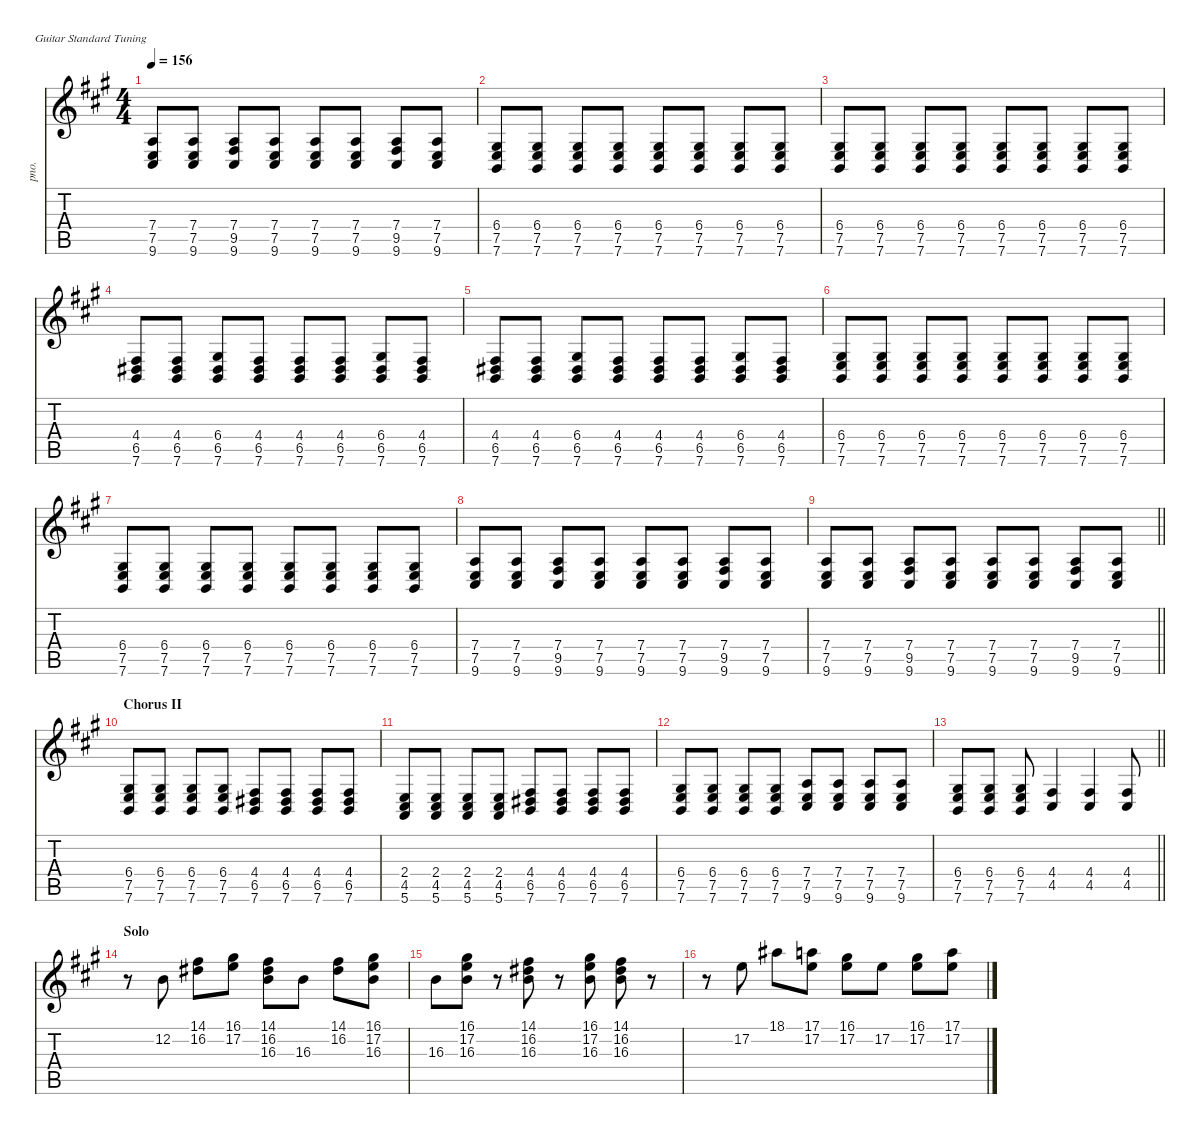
\defaultSystemsLayout 4
\hideDynamics
\bracketExtendMode nobrackets
\otherSystemsTrackNameOrientation horizontal
\track ("Piano" "pno.") {instrument honkytonkpiano}
\staff {score tabs}
\tuning (E4 B3 G3 D3 A2 E2)
\ts (4 4)
\tempo 156
\clef g2
\ks a
(7.4{acc forcenatural} 7.5{acc forcenatural} 9.6{acc #}).8{dy mf beam Up} (7.4{acc forcenatural} 7.5{acc forcenatural} 9.6{acc #}).8{beam Up} (7.4{acc forcenatural} 9.5{acc #} 9.6{acc #}).8{beam Up} (7.4{acc forcenatural} 7.5{acc forcenatural} 9.6{acc #}).8{beam Up} (7.4{acc forcenatural} 7.5{acc forcenatural} 9.6{acc #}).8{beam Up} (7.4{acc forcenatural} 7.5{acc forcenatural} 9.6{acc #}).8{beam Up} (7.4{acc forcenatural} 9.5{acc #} 9.6{acc #}).8{beam Up} (7.4{acc forcenatural} 7.5{acc forcenatural} 9.6{acc #}).8{beam Up} |
(6.4{acc #} 7.5{acc forcenatural} 7.6{acc forcenatural}).8{beam Up} (6.4{acc #} 7.5{acc forcenatural} 7.6{acc forcenatural}).8{beam Up} (6.4{acc #} 7.5{acc forcenatural} 7.6{acc forcenatural}).8{beam Up} (6.4{acc #} 7.5{acc forcenatural} 7.6{acc forcenatural}).8{beam Up} (6.4{acc #} 7.5{acc forcenatural} 7.6{acc forcenatural}).8{beam Up} (6.4{acc #} 7.5{acc forcenatural} 7.6{acc forcenatural}).8{beam Up} (6.4{acc #} 7.5{acc forcenatural} 7.6{acc forcenatural}).8{beam Up} (6.4{acc #} 7.5{acc forcenatural} 7.6{acc forcenatural}).8{beam Up} |
(6.4{acc #} 7.5{acc forcenatural} 7.6{acc forcenatural}).8{beam Up} (6.4{acc #} 7.5{acc forcenatural} 7.6{acc forcenatural}).8{beam Up} (6.4{acc #} 7.5{acc forcenatural} 7.6{acc forcenatural}).8{beam Up} (6.4{acc #} 7.5{acc forcenatural} 7.6{acc forcenatural}).8{beam Up} (6.4{acc #} 7.5{acc forcenatural} 7.6{acc forcenatural}).8{beam Up} (6.4{acc #} 7.5{acc forcenatural} 7.6{acc forcenatural}).8{beam Up} (6.4{acc #} 7.5{acc forcenatural} 7.6{acc forcenatural}).8{beam Up} (6.4{acc #} 7.5{acc forcenatural} 7.6{acc forcenatural}).8{beam Up} |
(4.4{acc #} 6.5{acc #} 7.6{acc forcenatural}).8{beam Up} (4.4{acc #} 6.5{acc #} 7.6{acc forcenatural}).8{beam Up} (6.4{acc #} 6.5{acc #} 7.6{acc forcenatural}).8{beam Up} (4.4{acc #} 6.5{acc #} 7.6{acc forcenatural}).8{beam Up} (4.4{acc #} 6.5{acc #} 7.6{acc forcenatural}).8{beam Up} (4.4{acc #} 6.5{acc #} 7.6{acc forcenatural}).8{beam Up} (6.4{acc #} 6.5{acc #} 7.6{acc forcenatural}).8{beam Up} (4.4{acc #} 6.5{acc #} 7.6{acc forcenatural}).8{beam Up} |
(4.4{acc #} 6.5{acc #} 7.6{acc forcenatural}).8{beam Up} (4.4{acc #} 6.5{acc #} 7.6{acc forcenatural}).8{beam Up} (6.4{acc #} 6.5{acc #} 7.6{acc forcenatural}).8{beam Up} (4.4{acc #} 6.5{acc #} 7.6{acc forcenatural}).8{beam Up} (4.4{acc #} 6.5{acc #} 7.6{acc forcenatural}).8{beam Up} (4.4{acc #} 6.5{acc #} 7.6{acc forcenatural}).8{beam Up} (6.4{acc #} 6.5{acc #} 7.6{acc forcenatural}).8{beam Up} (4.4{acc #} 6.5{acc #} 7.6{acc forcenatural}).8{beam Up} |
(6.4{acc #} 7.5{acc forcenatural} 7.6{acc forcenatural}).8{beam Up} (6.4{acc #} 7.5{acc forcenatural} 7.6{acc forcenatural}).8{beam Up} (6.4{acc #} 7.5{acc forcenatural} 7.6{acc forcenatural}).8{beam Up} (6.4{acc #} 7.5{acc forcenatural} 7.6{acc forcenatural}).8{beam Up} (6.4{acc #} 7.5{acc forcenatural} 7.6{acc forcenatural}).8{beam Up} (6.4{acc #} 7.5{acc forcenatural} 7.6{acc forcenatural}).8{beam Up} (6.4{acc #} 7.5{acc forcenatural} 7.6{acc forcenatural}).8{beam Up} (6.4{acc #} 7.5{acc forcenatural} 7.6{acc forcenatural}).8{beam Up} |
(6.4{acc #} 7.5{acc forcenatural} 7.6{acc forcenatural}).8{beam Up} (6.4{acc #} 7.5{acc forcenatural} 7.6{acc forcenatural}).8{beam Up} (6.4{acc #} 7.5{acc forcenatural} 7.6{acc forcenatural}).8{beam Up} (6.4{acc #} 7.5{acc forcenatural} 7.6{acc forcenatural}).8{beam Up} (6.4{acc #} 7.5{acc forcenatural} 7.6{acc forcenatural}).8{beam Up} (6.4{acc #} 7.5{acc forcenatural} 7.6{acc forcenatural}).8{beam Up} (6.4{acc #} 7.5{acc forcenatural} 7.6{acc forcenatural}).8{beam Up} (6.4{acc #} 7.5{acc forcenatural} 7.6{acc forcenatural}).8{beam Up} |
(7.4{acc forcenatural} 7.5{acc forcenatural} 9.6{acc #}).8{beam Up} (7.4{acc forcenatural} 7.5{acc forcenatural} 9.6{acc #}).8{beam Up} (7.4{acc forcenatural} 9.5{acc #} 9.6{acc #}).8{beam Up} (7.4{acc forcenatural} 7.5{acc forcenatural} 9.6{acc #}).8{beam Up} (7.4{acc forcenatural} 7.5{acc forcenatural} 9.6{acc #}).8{beam Up} (7.4{acc forcenatural} 7.5{acc forcenatural} 9.6{acc #}).8{beam Up} (7.4{acc forcenatural} 9.5{acc #} 9.6{acc #}).8{beam Up} (7.4{acc forcenatural} 7.5{acc forcenatural} 9.6{acc #}).8{beam Up} |
\barLineRight lightlight
(7.4{acc forcenatural} 7.5{acc forcenatural} 9.6{acc #}).8{beam Up} (7.4{acc forcenatural} 7.5{acc forcenatural} 9.6{acc #}).8{beam Up} (7.4{acc forcenatural} 9.5{acc #} 9.6{acc #}).8{beam Up} (7.4{acc forcenatural} 7.5{acc forcenatural} 9.6{acc #}).8{beam Up} (7.4{acc forcenatural} 7.5{acc forcenatural} 9.6{acc #}).8{beam Up} (7.4{acc forcenatural} 7.5{acc forcenatural} 9.6{acc #}).8{beam Up} (7.4{acc forcenatural} 9.5{acc #} 9.6{acc #}).8{beam Up} (7.4{acc forcenatural} 7.5{acc forcenatural} 9.6{acc #}).8{beam Up} |
\section ("" "Chorus II")
(6.4{acc #} 7.5{acc forcenatural} 7.6{acc forcenatural}).8{beam Up} (6.4{acc #} 7.5{acc forcenatural} 7.6{acc forcenatural}).8{beam Up} (6.4{acc #} 7.5{acc forcenatural} 7.6{acc forcenatural}).8{beam Up} (6.4{acc #} 7.5{acc forcenatural} 7.6{acc forcenatural}).8{beam Up} (4.4{acc #} 6.5{acc #} 7.6{acc forcenatural}).8{beam Up} (4.4{acc #} 6.5{acc #} 7.6{acc forcenatural}).8{beam Up} (4.4{acc #} 6.5{acc #} 7.6{acc forcenatural}).8{beam Up} (4.4{acc #} 6.5{acc #} 7.6{acc forcenatural}).8{beam Up} |
(2.4{acc forcenatural} 4.5{acc #} 5.6{acc forcenatural}).8{beam Up} (2.4{acc forcenatural} 4.5{acc #} 5.6{acc forcenatural}).8{beam Up} (2.4{acc forcenatural} 4.5{acc #} 5.6{acc forcenatural}).8{beam Up} (2.4{acc forcenatural} 4.5{acc #} 5.6{acc forcenatural}).8{beam Up} (4.4{acc #} 6.5{acc #} 7.6{acc forcenatural}).8{beam Up} (4.4{acc #} 6.5{acc #} 7.6{acc forcenatural}).8{beam Up} (4.4{acc #} 6.5{acc #} 7.6{acc forcenatural}).8{beam Up} (4.4{acc #} 6.5{acc #} 7.6{acc forcenatural}).8{beam Up} |
(6.4{acc #} 7.5{acc forcenatural} 7.6{acc forcenatural}).8{beam Up} (6.4{acc #} 7.5{acc forcenatural} 7.6{acc forcenatural}).8{beam Up} (6.4{acc #} 7.5{acc forcenatural} 7.6{acc forcenatural}).8{beam Up} (6.4{acc #} 7.5{acc forcenatural} 7.6{acc forcenatural}).8{beam Up} (7.4{acc forcenatural} 7.5{acc forcenatural} 9.6{acc #}).8{beam Up} (7.4{acc forcenatural} 7.5{acc forcenatural} 9.6{acc #}).8{beam Up} (7.4{acc forcenatural} 7.5{acc forcenatural} 9.6{acc #}).8{beam Up} (7.4{acc forcenatural} 7.5{acc forcenatural} 9.6{acc #}).8{beam Up} |
\barLineRight lightlight
(6.4{acc #} 7.5{acc forcenatural} 7.6{acc forcenatural}).8{beam Up} (6.4{acc #} 7.5{acc forcenatural} 7.6{acc forcenatural}).8{beam Up} (6.4{acc #} 7.5{acc forcenatural} 7.6{acc forcenatural}).8{beam Up} (4.4{acc #} 4.5{acc #}).4{beam Up} (4.4{acc #} 4.5{acc #}).4{beam Up} (4.4{acc #} 4.5{acc #}).8{beam Up} |
\section ("" "Solo")
r.8{beam Down} 12.2{acc forcenatural}.8{dy ff beam Down} (14.1{acc #} 16.2{acc #}).8{beam Down} (16.1{acc #} 17.2{acc forcenatural}).8{beam Down} (14.1{acc #} 16.2{acc #} 16.3{acc forcenatural}).8{beam Down} 16.3{acc forcenatural}.8{beam Down} (14.1{acc #} 16.2{acc #}).8{beam Down} (16.1{acc #} 17.2{acc forcenatural} 16.3{acc forcenatural}).8{beam Down} |
16.3{acc forcenatural}.8{beam Down} (16.1{acc #} 17.2{acc forcenatural} 16.3{acc forcenatural}).8{beam Down} r.8{beam Down} (14.1{acc #} 16.2{acc #} 16.3{acc forcenatural}).8{beam Down} r.8{beam Down} (16.1{acc #} 17.2{acc forcenatural} 16.3{acc forcenatural}).8{beam Down} (14.1{acc #} 16.2{acc #} 16.3{acc forcenatural}).8{beam Down} r.8{beam Down} |
r.8{beam Down} 17.2{acc forcenatural}.8{beam Down} 18.1{acc #}.8{beam Down} (17.1{acc forcenatural} 17.2{acc forcenatural}).8{beam Down} (16.1{acc #} 17.2{acc forcenatural}).8{beam Down} 17.2{acc forcenatural}.8{beam Down} (16.1{acc #} 17.2{acc forcenatural}).8{beam Down} (17.1{acc forcenatural} 17.2{acc forcenatural}).8{beam Down}
